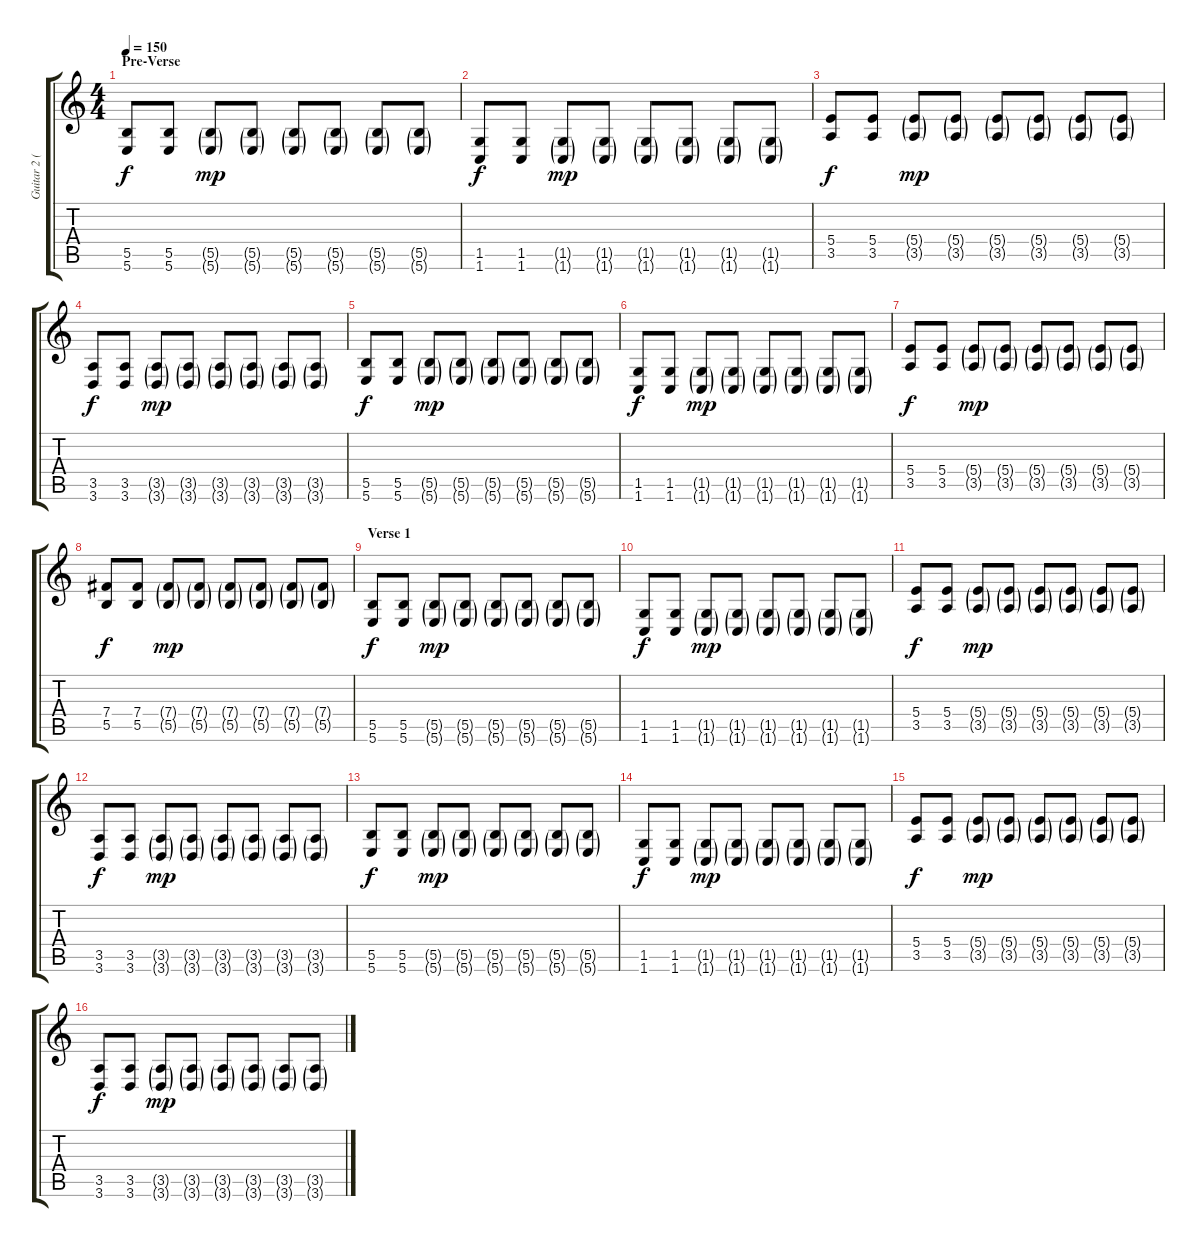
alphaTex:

\track ("Guitar 2 (P.Mueller)" "Guitar 2 (") {instrument distortionguitar}
\staff {score tabs}
\tuning (Db4 Ab3 E3 B2 Gb2 B1) {hide}
\ts (4 4)
\section ("" "Pre-Verse")
\tempo 150
\clef g2
\ks c
(5.5 5.6).8{dy f balance 0} (5.5 5.6).8 (5.5{g} 5.6{g}).8{dy mp} (5.5{g} 5.6{g}).8 (5.5{g} 5.6{g}).8 (5.5{g} 5.6{g}).8 (5.5{g} 5.6{g}).8 (5.5{g} 5.6{g}).8 |
(1.5 1.6).8{dy f} (1.5 1.6).8 (1.5{g} 1.6{g}).8{dy mp} (1.5{g} 1.6{g}).8 (1.5{g} 1.6{g}).8 (1.5{g} 1.6{g}).8 (1.5{g} 1.6{g}).8 (1.5{g} 1.6{g}).8 |
(5.4 3.5).8{dy f} (5.4 3.5).8 (5.4{g} 3.5{g}).8{dy mp} (5.4{g} 3.5{g}).8 (5.4{g} 3.5{g}).8 (5.4{g} 3.5{g}).8 (5.4{g} 3.5{g}).8 (5.4{g} 3.5{g}).8 |
(3.5 3.6).8{dy f} (3.5 3.6).8 (3.5{g} 3.6{g}).8{dy mp} (3.5{g} 3.6{g}).8 (3.5{g} 3.6{g}).8 (3.5{g} 3.6{g}).8 (3.5{g} 3.6{g}).8 (3.5{g} 3.6{g}).8 |
(5.5 5.6).8{dy f} (5.5 5.6).8 (5.5{g} 5.6{g}).8{dy mp} (5.5{g} 5.6{g}).8 (5.5{g} 5.6{g}).8 (5.5{g} 5.6{g}).8 (5.5{g} 5.6{g}).8 (5.5{g} 5.6{g}).8 |
(1.5 1.6).8{dy f} (1.5 1.6).8 (1.5{g} 1.6{g}).8{dy mp} (1.5{g} 1.6{g}).8 (1.5{g} 1.6{g}).8 (1.5{g} 1.6{g}).8 (1.5{g} 1.6{g}).8 (1.5{g} 1.6{g}).8 |
(5.4 3.5).8{dy f} (5.4 3.5).8 (5.4{g} 3.5{g}).8{dy mp} (5.4{g} 3.5{g}).8 (5.4{g} 3.5{g}).8 (5.4{g} 3.5{g}).8 (5.4{g} 3.5{g}).8 (5.4{g} 3.5{g}).8 |
(7.4 5.5).8{dy f} (7.4 5.5).8 (7.4{g} 5.5{g}).8{dy mp} (7.4{g} 5.5{g}).8 (7.4{g} 5.5{g}).8 (7.4{g} 5.5{g}).8 (7.4{g} 5.5{g}).8 (7.4{g} 5.5{g}).8 |
\section ("" "Verse 1")
(5.5 5.6).8{dy f} (5.5 5.6).8 (5.5{g} 5.6{g}).8{dy mp} (5.5{g} 5.6{g}).8 (5.5{g} 5.6{g}).8 (5.5{g} 5.6{g}).8 (5.5{g} 5.6{g}).8 (5.5{g} 5.6{g}).8 |
(1.5 1.6).8{dy f} (1.5 1.6).8 (1.5{g} 1.6{g}).8{dy mp} (1.5{g} 1.6{g}).8 (1.5{g} 1.6{g}).8 (1.5{g} 1.6{g}).8 (1.5{g} 1.6{g}).8 (1.5{g} 1.6{g}).8 |
(5.4 3.5).8{dy f} (5.4 3.5).8 (5.4{g} 3.5{g}).8{dy mp} (5.4{g} 3.5{g}).8 (5.4{g} 3.5{g}).8 (5.4{g} 3.5{g}).8 (5.4{g} 3.5{g}).8 (5.4{g} 3.5{g}).8 |
(3.5 3.6).8{dy f} (3.5 3.6).8 (3.5{g} 3.6{g}).8{dy mp} (3.5{g} 3.6{g}).8 (3.5{g} 3.6{g}).8 (3.5{g} 3.6{g}).8 (3.5{g} 3.6{g}).8 (3.5{g} 3.6{g}).8 |
(5.5 5.6).8{dy f} (5.5 5.6).8 (5.5{g} 5.6{g}).8{dy mp} (5.5{g} 5.6{g}).8 (5.5{g} 5.6{g}).8 (5.5{g} 5.6{g}).8 (5.5{g} 5.6{g}).8 (5.5{g} 5.6{g}).8 |
(1.5 1.6).8{dy f} (1.5 1.6).8 (1.5{g} 1.6{g}).8{dy mp} (1.5{g} 1.6{g}).8 (1.5{g} 1.6{g}).8 (1.5{g} 1.6{g}).8 (1.5{g} 1.6{g}).8 (1.5{g} 1.6{g}).8 |
(5.4 3.5).8{dy f} (5.4 3.5).8 (5.4{g} 3.5{g}).8{dy mp} (5.4{g} 3.5{g}).8 (5.4{g} 3.5{g}).8 (5.4{g} 3.5{g}).8 (5.4{g} 3.5{g}).8 (5.4{g} 3.5{g}).8 |
(3.5 3.6).8{dy f} (3.5 3.6).8 (3.5{g} 3.6{g}).8{dy mp} (3.5{g} 3.6{g}).8 (3.5{g} 3.6{g}).8 (3.5{g} 3.6{g}).8 (3.5{g} 3.6{g}).8 (3.5{g} 3.6{g}).8
